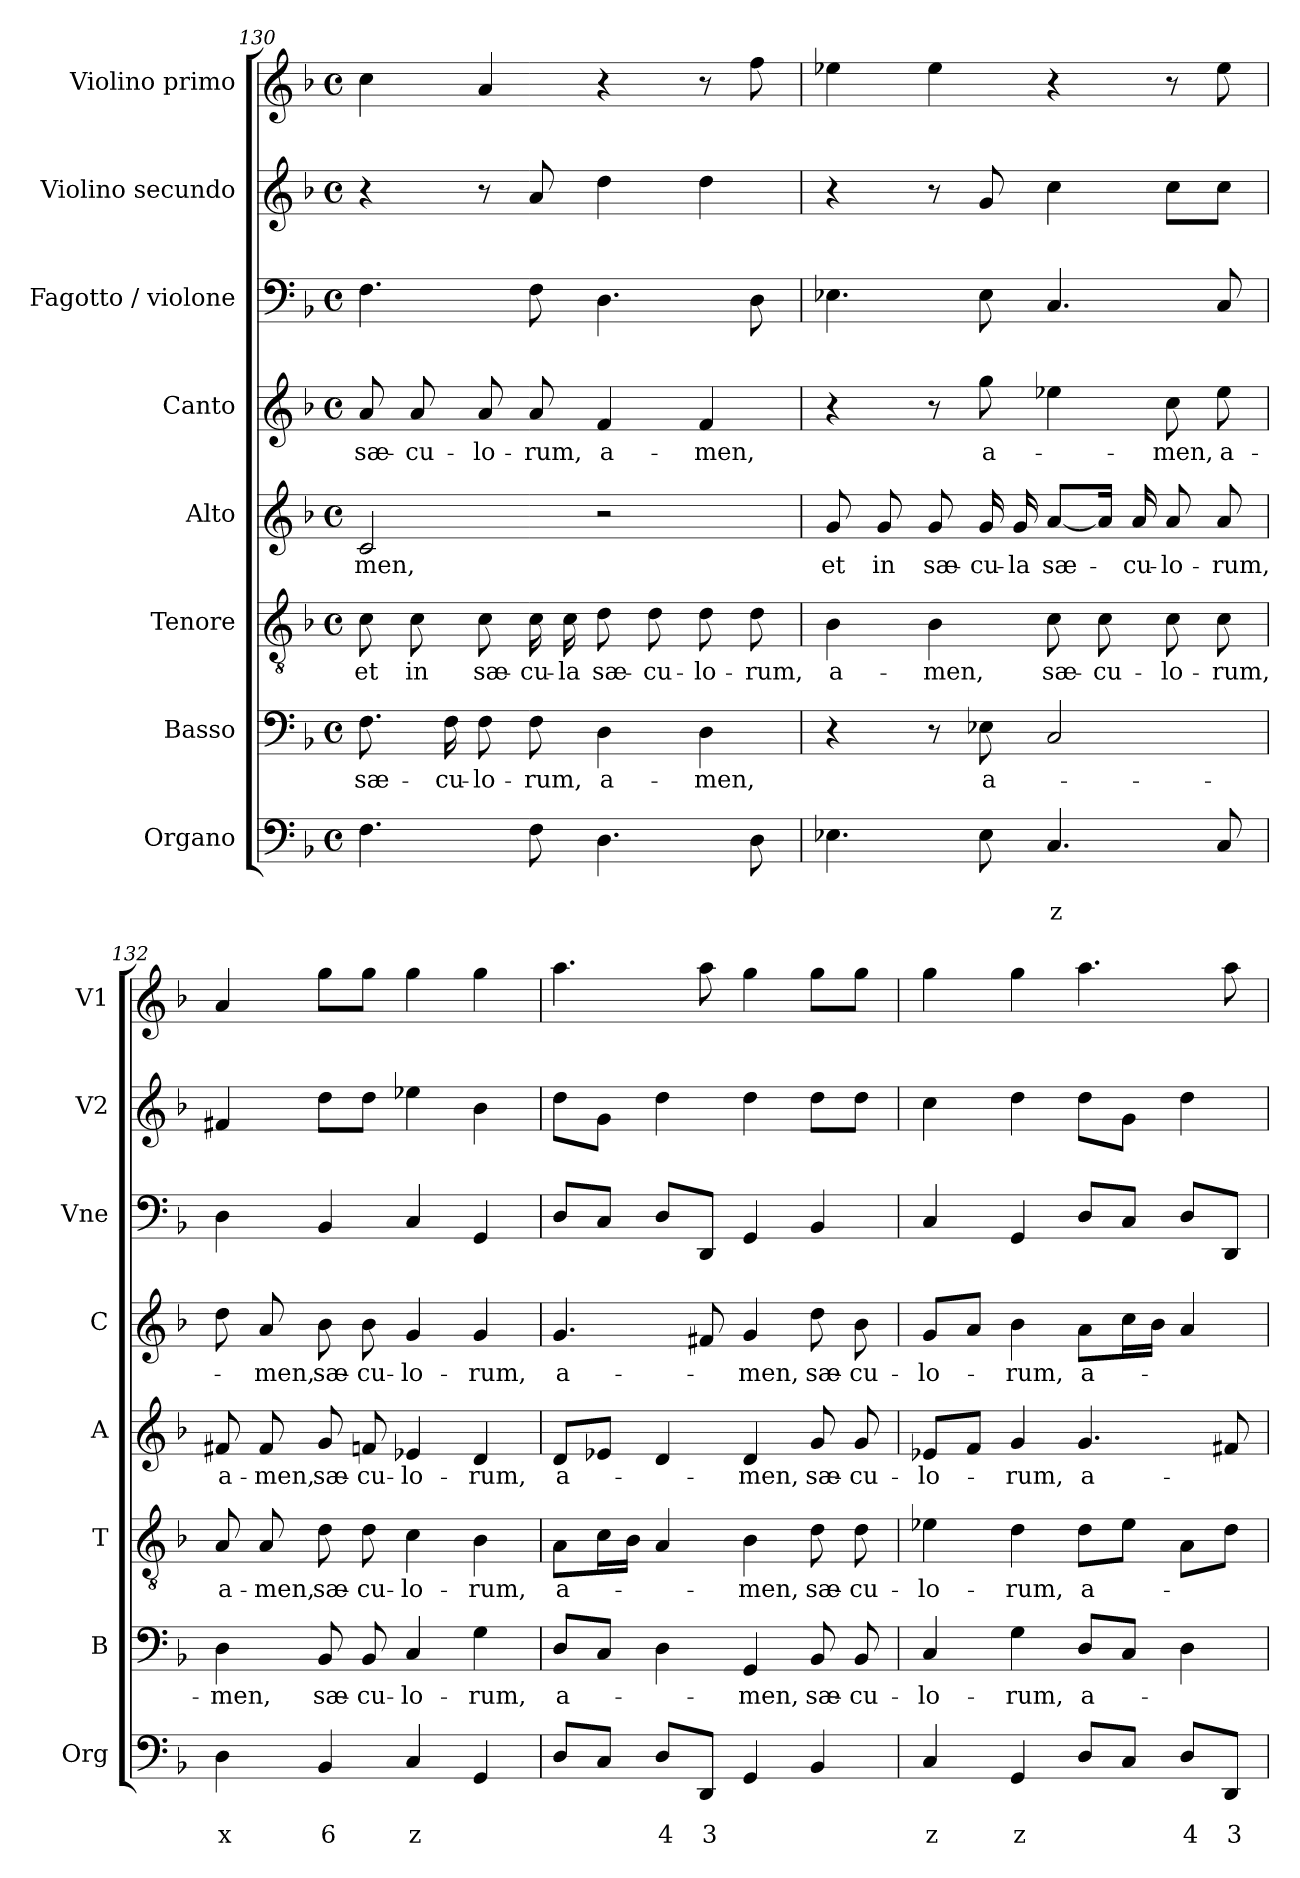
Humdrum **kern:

**kern	**text	**text	**kern	**text	**kern	**text	**kern	**text	**kern	**text	**kern	**kern	**kern
*part8	*part8	*part8	*part7	*part7	*part6	*part6	*part5	*part5	*part4	*part4	*part3	*part2	*part1
*staff8	*staff8	*staff8	*staff7	*staff7	*staff6	*staff6	*staff5	*staff5	*staff4	*staff4	*staff3	*staff2	*staff1
*I"Organo	*	*	*I"Basso	*	*I"Tenore	*	*I"Alto	*	*I"Canto	*	*I"Fagotto / violone	*I"Violino secundo	*I"Violino primo
*I'Org	*	*	*I'B	*	*I'T	*	*I'A	*	*I'C	*	*I'Vne	*I'V2	*I'V1
!!LO:PB:g=z
*clefF4	*	*	*clefF4	*	*clefGv2	*	*clefG2	*	*clefG2	*	*clefF4	*clefG2	*clefG2
*k[b-]	*	*	*k[b-]	*	*k[b-]	*	*k[b-]	*	*k[b-]	*	*k[b-]	*k[b-]	*k[b-]
*F:	*	*	*F:	*	*F:	*	*F:	*	*F:	*	*F:	*F:	*F:
*M4/4	*	*	*M4/4	*	*M4/4	*	*M4/4	*	*M4/4	*	*M4/4	*M4/4	*M4/4
*met(c)	*	*	*met(c)	*	*met(c)	*	*met(c)	*	*met(c)	*	*met(c)	*met(c)	*met(c)
=130	=130	=130	=130	=130	=130	=130	=130	=130	=130	=130	=130	=130	=130
!	!	!	!	!LO:LY:b	!	!LO:LY:b	!	!LO:LY:b	!	!LO:LY:b	!	!	!
4.F\	.	.	8.F\	sæ-	8c\	et	2c/	-men,	8a/	sæ-	4.F\	4r	4cc\
!	!	!	!	!	!	!LO:LY:b	!	!	!	!LO:LY:b	!	!	!
.	.	.	.	.	8c\	in	.	.	8a/	-cu-	.	.	.
!	!	!	!	!LO:LY:b	!	!	!	!	!	!	!	!	!
.	.	.	16F\	-cu-	.	.	.	.	.	.	.	.	.
!	!	!	!	!LO:LY:b	!	!LO:LY:b	!	!	!	!LO:LY:b	!	!	!
.	.	.	8F\	-lo-	8c\	sæ-	.	.	8a/	-lo-	.	8r	4a/
!	!	!	!	!LO:LY:b	!	!LO:LY:b	!	!	!	!LO:LY:b	!	!	!
8F\	.	.	8F\	-rum,	16c\	-cu-	.	.	8a/	-rum,	8F\	8a/	.
!	!	!	!	!	!	!LO:LY:b	!	!	!	!	!	!	!
.	.	.	.	.	16c\	-la	.	.	.	.	.	.	.
!	!	!	!	!LO:LY:b	!	!LO:LY:b	!	!	!	!LO:LY:b	!	!	!
4.D\	.	.	4D\	a-	8d\	sæ-	2r	.	4f/	a-	4.D\	4dd\	4r
!	!	!	!	!	!	!LO:LY:b	!	!	!	!	!	!	!
.	.	.	.	.	8d\	-cu-	.	.	.	.	.	.	.
!	!	!	!	!LO:LY:b	!	!LO:LY:b	!	!	!	!LO:LY:b	!	!	!
.	.	.	4D\	-men,	8d\	-lo-	.	.	4f/	-men,	.	4dd\	8r
!	!	!	!	!	!	!LO:LY:b	!	!	!	!	!	!	!
8D\	.	.	.	.	8d\	-rum,	.	.	.	.	8D\	.	8ff\
=131	=131	=131	=131	=131	=131	=131	=131	=131	=131	=131	=131	=131	=131
!	!	!	!	!	!	!LO:LY:b	!	!LO:LY:b	!	!	!	!	!
4.E-X\	.	.	4r	.	4B-\	a-	8g/	et	4r	.	4.E-X\	4r	4ee-X\
!	!	!	!	!	!	!	!	!LO:LY:b	!	!	!	!	!
.	.	.	.	.	.	.	8g/	in	.	.	.	.	.
!	!	!	!	!	!	!LO:LY:b	!	!LO:LY:b	!	!	!	!	!
.	.	.	8r	.	4B-\	-men,	8g/	sæ-	8r	.	.	8r	4ee-\
!	!	!	!	!LO:LY:b	!	!	!	!LO:LY:b	!	!LO:LY:b	!	!	!
8E-\	.	.	8E-X\	a-	.	.	16g/	-cu-	8gg\	a-	8E-\	8g/	.
!	!	!	!	!	!	!	!	!LO:LY:b	!	!	!	!	!
.	.	.	.	.	.	.	16g/	-la	.	.	.	.	.
!	!	!LO:LY:b	!	!	!	!LO:LY:b	!	!LO:LY:b	!	!	!	!	!
4.C/	.	z	2C/	.	8c\	sæ-	[8a/L	sæ-	4ee-X\	.	4.C/	4cc\	4r
!	!	!	!	!	!	!LO:LY:b	!	!	!	!	!	!	!
.	.	.	.	.	8c\	-cu-	16a/Jk]	.	.	.	.	.	.
!	!	!	!	!	!	!	!	!LO:LY:b	!	!	!	!	!
.	.	.	.	.	.	.	16a/	-cu-	.	.	.	.	.
!	!	!	!	!	!	!LO:LY:b	!	!LO:LY:b	!	!LO:LY:b	!	!	!
.	.	.	.	.	8c\	-lo-	8a/	-lo-	8cc\	-men,	.	8cc\L	8r
!	!	!	!	!	!	!LO:LY:b	!	!LO:LY:b	!	!LO:LY:b	!	!	!
8C/	.	.	.	.	8c\	-rum,	8a/	-rum,	8ee-\	a-	8C/	8cc\J	8ee-\
=132	=132	=132	=132	=132	=132	=132	=132	=132	=132	=132	=132	=132	=132
!	!	!LO:LY:b	!	!LO:LY:b	!	!LO:LY:b	!	!LO:LY:b	!	!	!	!	!
4D\	.	x	4D\	-men,	8A/	a-	8f#X/	a-	8dd\	.	4D\	4f#X/	4a/
!	!	!	!	!	!	!LO:LY:b	!	!LO:LY:b	!	!LO:LY:b	!	!	!
.	.	.	.	.	8A/	-men,	8f#/	-men,	8a/	-men,	.	.	.
!	!	!LO:LY:b	!	!LO:LY:b	!	!LO:LY:b	!	!LO:LY:b	!	!LO:LY:b	!	!	!
4BB-/	.	6	8BB-/	sæ-	8d\	sæ-	8g/	sæ-	8b-\	sæ-	4BB-/	8dd\L	8gg\L
!	!	!	!	!LO:LY:b	!	!LO:LY:b	!	!LO:LY:b	!	!LO:LY:b	!	!	!
.	.	.	8BB-/	-cu-	8d\	-cu-	8fn/	-cu-	8b-\	-cu-	.	8dd\J	8gg\J
!	!	!LO:LY:b	!	!LO:LY:b	!	!LO:LY:b	!	!LO:LY:b	!	!LO:LY:b	!	!	!
4C/	.	z	4C/	-lo-	4c\	-lo-	4e-X/	-lo-	4g/	-lo-	4C/	4ee-X\	4gg\
!	!	!	!	!LO:LY:b	!	!LO:LY:b	!	!LO:LY:b	!	!LO:LY:b	!	!	!
4GG/	.	.	4G\	-rum,	4B-\	-rum,	4d/	-rum,	4g/	-rum,	4GG/	4b-\	4gg\
!!LO:LB:g=z
=133	=133	=133	=133	=133	=133	=133	=133	=133	=133	=133	=133	=133	=133
!	!	!	!	!LO:LY:b	!	!LO:LY:b	!	!LO:LY:b	!	!LO:LY:b	!	!	!
8D/L	.	.	8D/L	a-	8A\L	a-	8d/L	a-	4.g/	a-	8D/L	8dd\L	4.aa\
8C/J	.	.	8C/J	.	16c\L	.	8e-X/J	.	.	.	8C/J	8g\J	.
.	.	.	.	.	16B-\JJ	.	.	.	.	.	.	.	.
!	!	!LO:LY:b	!	!	!	!	!	!	!	!	!	!	!
8D/L	.	4	4D\	.	4A/	.	4d/	.	.	.	8D/L	4dd\	.
!	!	!LO:LY:b	!	!	!	!	!	!	!	!	!	!	!
8DD/J	.	3	.	.	.	.	.	.	8f#X/	.	8DD/J	.	8aa\
!	!	!	!	!LO:LY:b	!	!LO:LY:b	!	!LO:LY:b	!	!LO:LY:b	!	!	!
4GG/	.	.	4GG/	-men,	4B-\	-men,	4d/	-men,	4g/	-men,	4GG/	4dd\	4gg\
!	!	!	!	!LO:LY:b	!	!LO:LY:b	!	!LO:LY:b	!	!LO:LY:b	!	!	!
4BB-/	.	.	8BB-/	sæ-	8d\	sæ-	8g/	sæ-	8dd\	sæ-	4BB-/	8dd\L	8gg\L
!	!	!	!	!LO:LY:b	!	!LO:LY:b	!	!LO:LY:b	!	!LO:LY:b	!	!	!
.	.	.	8BB-/	-cu-	8d\	-cu-	8g/	-cu-	8b-\	-cu-	.	8dd\J	8gg\J
=134	=134	=134	=134	=134	=134	=134	=134	=134	=134	=134	=134	=134	=134
!	!	!LO:LY:b	!	!LO:LY:b	!	!LO:LY:b	!	!LO:LY:b	!	!LO:LY:b	!	!	!
4C/	.	z	4C/	-lo-	4e-X\	-lo-	8e-X/L	-lo-	8g/L	-lo-	4C/	4cc\	4gg\
.	.	.	.	.	.	.	8f/J	.	8a/J	.	.	.	.
!	!	!LO:LY:b	!	!LO:LY:b	!	!LO:LY:b	!	!LO:LY:b	!	!LO:LY:b	!	!	!
4GG/	.	z	4G\	-rum,	4d\	-rum,	4g/	-rum,	4b-\	-rum,	4GG/	4dd\	4gg\
!	!	!	!	!LO:LY:b	!	!LO:LY:b	!	!LO:LY:b	!	!LO:LY:b	!	!	!
8D/L	.	.	8D/L	a-	8d\L	a-	4.g/	a-	8a\L	a-	8D/L	8dd\L	4.aa\
8C/J	.	.	8C/J	.	8e-\J	.	.	.	16cc\L	.	8C/J	8g\J	.
.	.	.	.	.	.	.	.	.	16b-\JJ	.	.	.	.
!	!	!LO:LY:b	!	!	!	!	!	!	!	!	!	!	!
8D/L	.	4	4D\	.	8A\L	.	.	.	4a/	.	8D/L	4dd\	.
!	!	!LO:LY:b	!	!	!	!	!	!	!	!	!	!	!
8DD/J	.	3	.	.	8d\J	.	8f#X/	.	.	.	8DD/J	.	8aa\
=	=	=	=	=	=	=	=	=	=	=	=	=	=
*-	*-	*-	*-	*-	*-	*-	*-	*-	*-	*-	*-	*-	*-
